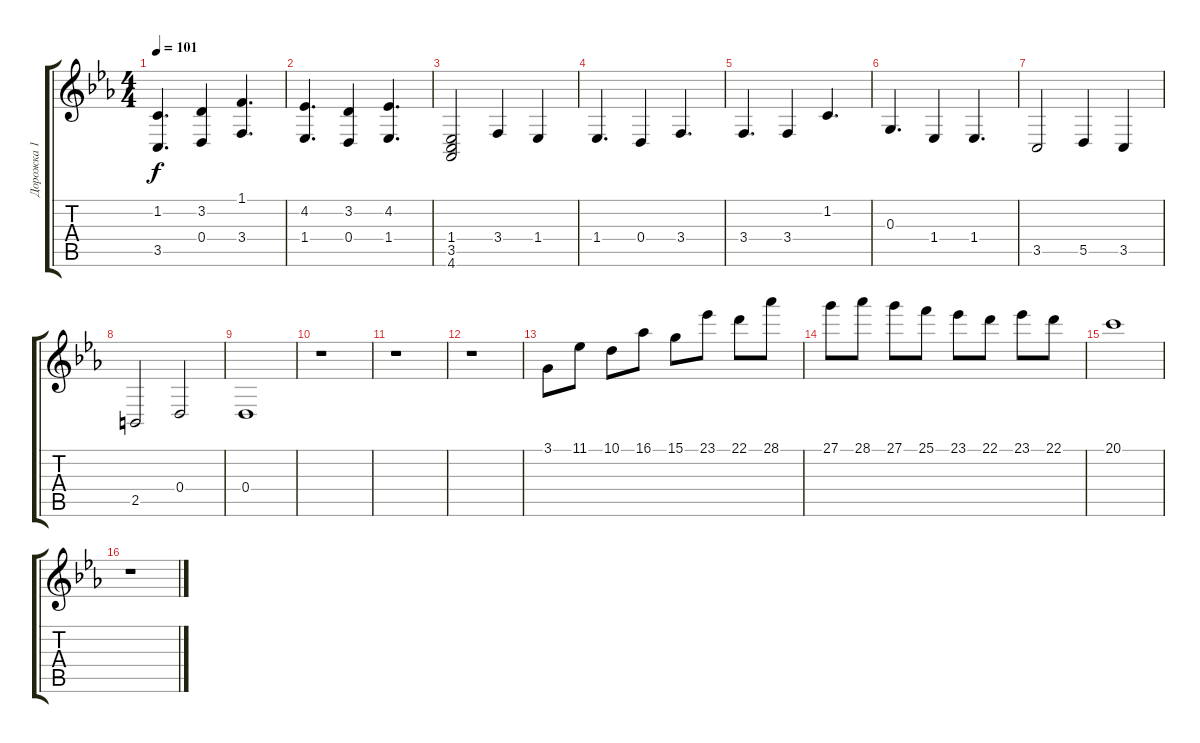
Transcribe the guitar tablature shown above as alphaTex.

\track ("Дорожка 1" "Дорожка 1") {instrument acousticgrandpiano}
\staff {score tabs}
\tuning (E4 B3 G3 D3 A2 E2) {hide}
\ts (4 4)
\tempo 101
\clef g2
\ks eb
(1.2 3.5).4{d dy f} (3.2 0.4).4 (1.1 3.4).4{d} |
(4.2 1.4).4{d} (3.2 0.4).4 (4.2 1.4).4{d} |
(1.4 3.5 4.6).2 3.4.4 1.4.4 |
1.4.4{d} 0.4.4 3.4.4{d} |
3.4.4{d} 3.4.4 1.2.4{d} |
0.3.4{d} 1.4.4 1.4.4{d} |
3.5.2 5.5.4 3.5.4 |
2.5.2 0.4.2 |
0.4.1 |
r.1 |
r.1 |
r.1 |
3.1.8 11.1.8 10.1.8 16.1.8 15.1.8 23.1.8 22.1.8 28.1.8 |
27.1.8 28.1.8 27.1.8 25.1.8 23.1.8 22.1.8 23.1.8 22.1.8 |
20.1.1 |
r.1
